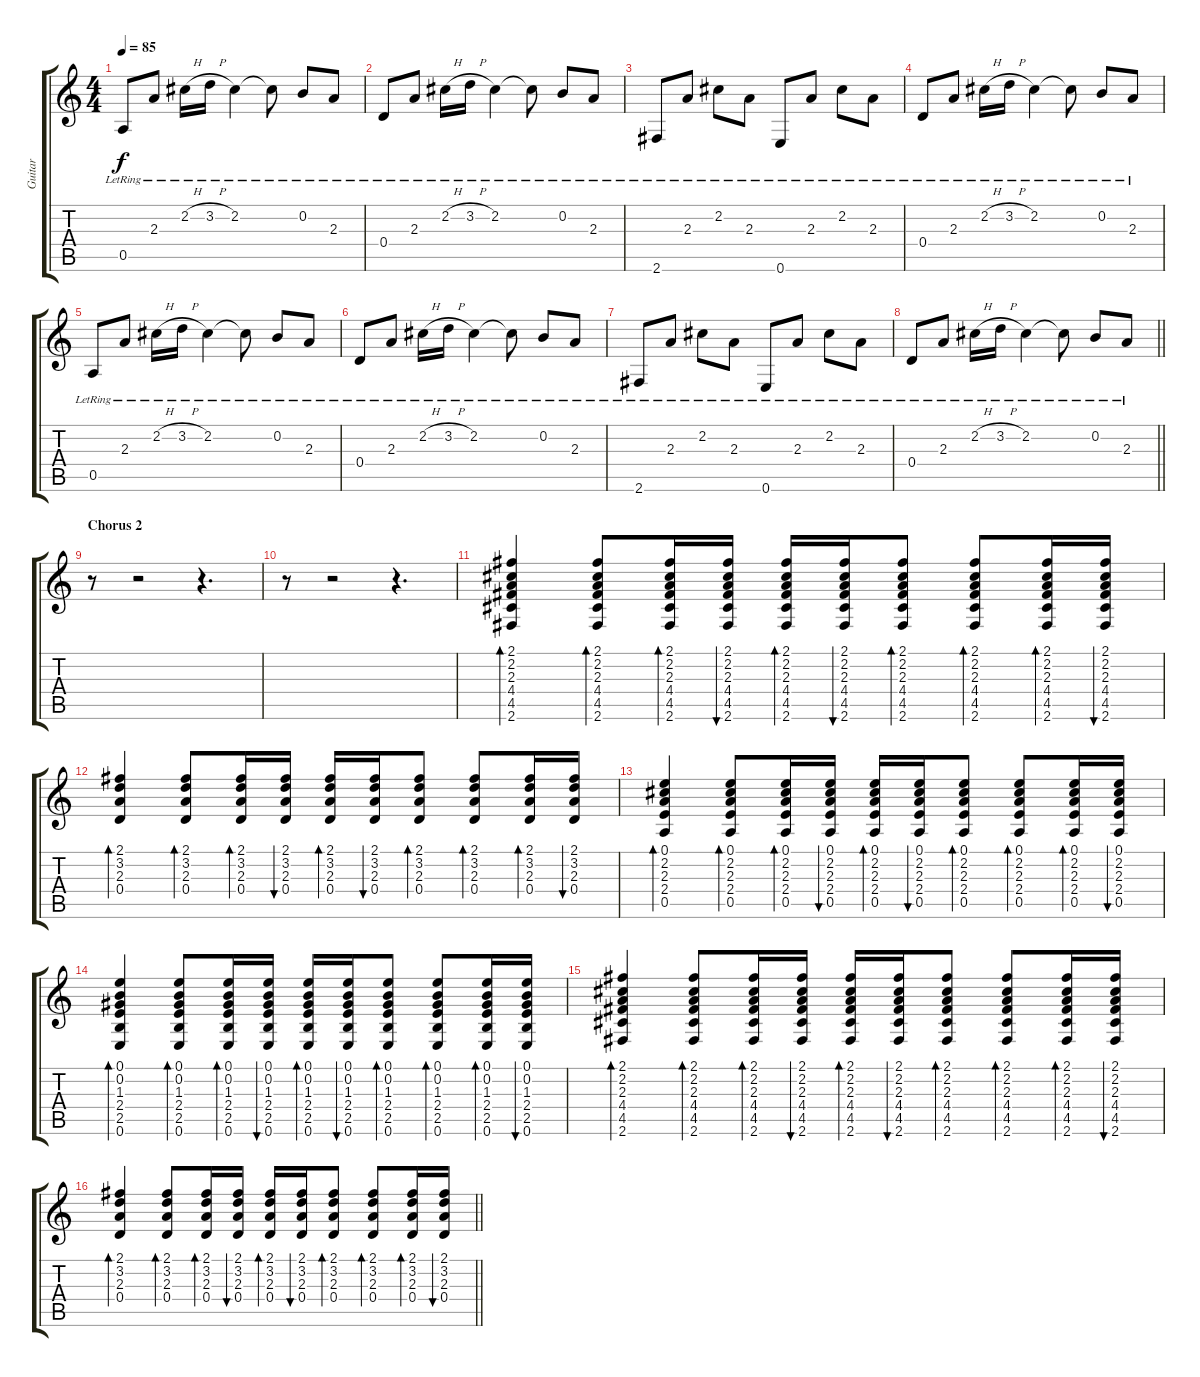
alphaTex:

\track ("Guitar" "Guitar") {instrument acousticguitarsteel}
\staff {score tabs}
\tuning (E4 B3 G3 D3 A2 E2) {hide}
\ts (4 4)
\tempo 85
\clef g2
\ks c
0.5{lr}.8{dy f} 2.3{lr}.8 2.2{h lr}.16 3.2{h lr}.16 2.2{lr}.4 2.2{lr t}.8 0.2{lr}.8 2.3{lr}.8 |
0.4{lr}.8 2.3{lr}.8 2.2{h lr}.16 3.2{h lr}.16 2.2{lr}.4 2.2{lr t}.8 0.2{lr}.8 2.3{lr}.8 |
2.6{lr}.8 2.3{lr}.8 2.2{lr}.8 2.3{lr}.8 0.6{lr}.8 2.3{lr}.8 2.2{lr}.8 2.3{lr}.8 |
0.4{lr}.8 2.3{lr}.8 2.2{h lr}.16 3.2{h lr}.16 2.2{lr}.4 2.2{lr t}.8 0.2{lr}.8 2.3{lr}.8 |
0.5{lr}.8 2.3{lr}.8 2.2{h lr}.16 3.2{h lr}.16 2.2{lr}.4 2.2{lr t}.8 0.2{lr}.8 2.3{lr}.8 |
0.4{lr}.8 2.3{lr}.8 2.2{h lr}.16 3.2{h lr}.16 2.2{lr}.4 2.2{lr t}.8 0.2{lr}.8 2.3{lr}.8 |
2.6{lr}.8 2.3{lr}.8 2.2{lr}.8 2.3{lr}.8 0.6{lr}.8 2.3{lr}.8 2.2{lr}.8 2.3{lr}.8 |
\barLineRight lightlight
0.4{lr}.8 2.3{lr}.8 2.2{h lr}.16 3.2{h lr}.16 2.2{lr}.4 2.2{lr t}.8 0.2{lr}.8 2.3{lr}.8 |
\section ("" "Chorus 2")
r.8 r.2 r.4{d} |
r.8 r.2 r.4{d} |
(2.1 2.2 2.3 4.4 4.5 2.6).4{bd 30} (2.1 2.2 2.3 4.4 4.5 2.6).8{bd 30} (2.1 2.2 2.3 4.4 4.5 2.6).16{bd 30} (2.1 2.2 2.3 4.4 4.5 2.6).16{bu 30} (2.1 2.2 2.3 4.4 4.5 2.6).16{bd 30} (2.1 2.2 2.3 4.4 4.5 2.6).16{bu 30} (2.1 2.2 2.3 4.4 4.5 2.6).8{bd 30} (2.1 2.2 2.3 4.4 4.5 2.6).8{bd 30} (2.1 2.2 2.3 4.4 4.5 2.6).16{bd 30} (2.1 2.2 2.3 4.4 4.5 2.6).16{bu 30} |
(2.1 3.2 2.3 0.4).4{bd 30} (2.1 3.2 2.3 0.4).8{bd 30} (2.1 3.2 2.3 0.4).16{bd 30} (2.1 3.2 2.3 0.4).16{bu 30} (2.1 3.2 2.3 0.4).16{bd 30} (2.1 3.2 2.3 0.4).16{bu 30} (2.1 3.2 2.3 0.4).8{bd 30} (2.1 3.2 2.3 0.4).8{bd 30} (2.1 3.2 2.3 0.4).16{bd 30} (2.1 3.2 2.3 0.4).16{bu 30} |
(0.1 2.2 2.3 2.4 0.5).4{bd 30} (0.1 2.2 2.3 2.4 0.5).8{bd 30} (0.1 2.2 2.3 2.4 0.5).16{bd 30} (0.1 2.2 2.3 2.4 0.5).16{bu 30} (0.1 2.2 2.3 2.4 0.5).16{bd 30} (0.1 2.2 2.3 2.4 0.5).16{bu 30} (0.1 2.2 2.3 2.4 0.5).8{bd 30} (0.1 2.2 2.3 2.4 0.5).8{bd 30} (0.1 2.2 2.3 2.4 0.5).16{bd 30} (0.1 2.2 2.3 2.4 0.5).16{bu 30} |
(0.1 0.2 1.3 2.4 2.5 0.6).4{bd 30} (0.1 0.2 1.3 2.4 2.5 0.6).8{bd 30} (0.1 0.2 1.3 2.4 2.5 0.6).16{bd 30} (0.1 0.2 1.3 2.4 2.5 0.6).16{bu 30} (0.1 0.2 1.3 2.4 2.5 0.6).16{bd 30} (0.1 0.2 1.3 2.4 2.5 0.6).16{bu 30} (0.1 0.2 1.3 2.4 2.5 0.6).8{bd 30} (0.1 0.2 1.3 2.4 2.5 0.6).8{bd 30} (0.1 0.2 1.3 2.4 2.5 0.6).16{bd 30} (0.1 0.2 1.3 2.4 2.5 0.6).16{bu 30} |
(2.1 2.2 2.3 4.4 4.5 2.6).4{bd 30} (2.1 2.2 2.3 4.4 4.5 2.6).8{bd 30} (2.1 2.2 2.3 4.4 4.5 2.6).16{bd 30} (2.1 2.2 2.3 4.4 4.5 2.6).16{bu 30} (2.1 2.2 2.3 4.4 4.5 2.6).16{bd 30} (2.1 2.2 2.3 4.4 4.5 2.6).16{bu 30} (2.1 2.2 2.3 4.4 4.5 2.6).8{bd 30} (2.1 2.2 2.3 4.4 4.5 2.6).8{bd 30} (2.1 2.2 2.3 4.4 4.5 2.6).16{bd 30} (2.1 2.2 2.3 4.4 4.5 2.6).16{bu 30} |
\barLineRight lightlight
(2.1 3.2 2.3 0.4).4{bd 30} (2.1 3.2 2.3 0.4).8{bd 30} (2.1 3.2 2.3 0.4).16{bd 30} (2.1 3.2 2.3 0.4).16{bu 30} (2.1 3.2 2.3 0.4).16{bd 30} (2.1 3.2 2.3 0.4).16{bu 30} (2.1 3.2 2.3 0.4).8{bd 30} (2.1 3.2 2.3 0.4).8{bd 30} (2.1 3.2 2.3 0.4).16{bd 30} (2.1 3.2 2.3 0.4).16{bu 30}
